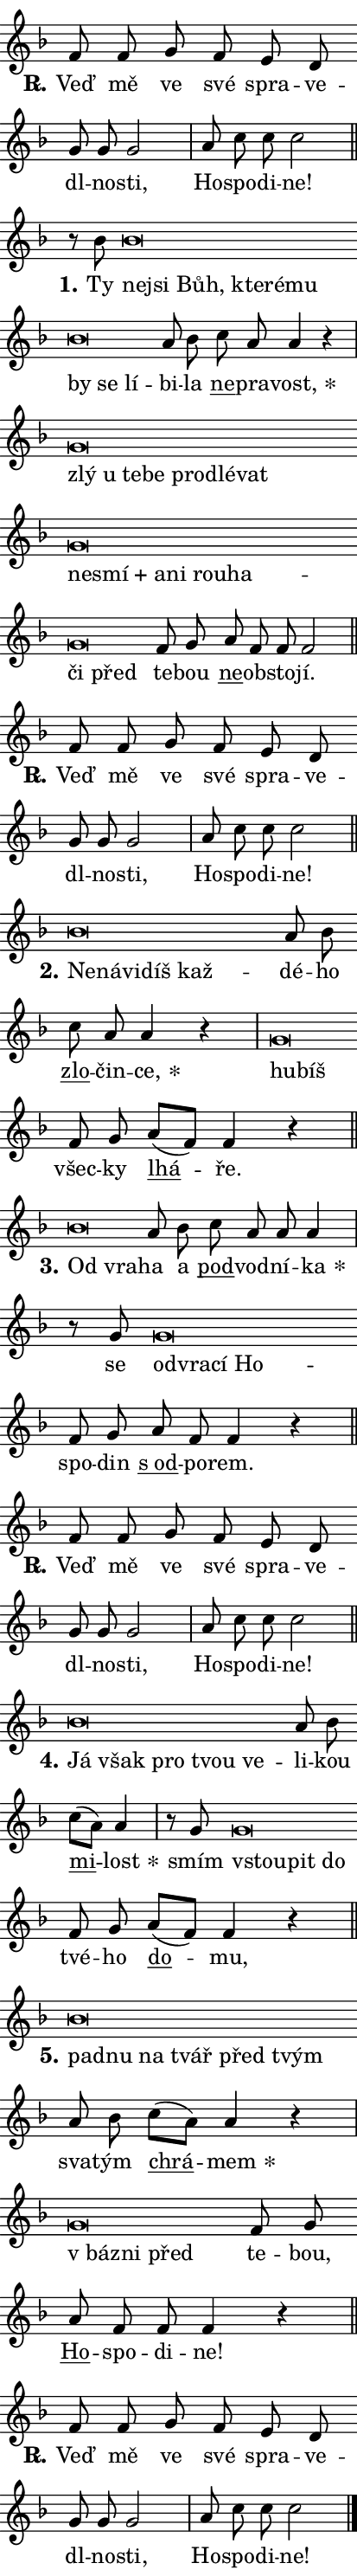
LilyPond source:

\version "2.22.1"
\header { tagline = "" }
\paper {
  indent = 0\cm
  top-margin = 0\cm
  right-margin = 0\cm
  bottom-margin = 0\cm
  left-margin = 0\cm
  paper-width = 7\cm
  page-breaking = #ly:one-page-breaking
  system-system-spacing.basic-distance = #11
  score-system-spacing.basic-distance = #11
  ragged-last = ##f
}


%% Author: Thomas Morley
%% https://lists.gnu.org/archive/html/lilypond-user/2020-05/msg00002.html
#(define (line-position grob)
"Returns position of @var[grob} in current system:
   @code{'start}, if at first time-step
   @code{'end}, if at last time-step
   @code{'middle} otherwise
"
  (let* ((col (ly:item-get-column grob))
         (ln (ly:grob-object col 'left-neighbor))
         (rn (ly:grob-object col 'right-neighbor))
         (col-to-check-left (if (ly:grob? ln) ln col))
         (col-to-check-right (if (ly:grob? rn) rn col))
         (break-dir-left
           (and
             (ly:grob-property col-to-check-left 'non-musical #f)
             (ly:item-break-dir col-to-check-left)))
         (break-dir-right
           (and
             (ly:grob-property col-to-check-right 'non-musical #f)
             (ly:item-break-dir col-to-check-right))))
        (cond ((eqv? 1 break-dir-left) 'start)
              ((eqv? -1 break-dir-right) 'end)
              (else 'middle))))

#(define (tranparent-at-line-position vctor)
  (lambda (grob)
  "Relying on @code{line-position} select the relevant enry from @var{vctor}.
Used to determine transparency,"
    (case (line-position grob)
      ((end) (not (vector-ref vctor 0)))
      ((middle) (not (vector-ref vctor 1)))
      ((start) (not (vector-ref vctor 2))))))

noteHeadBreakVisibility =
#(define-music-function (break-visibility)(vector?)
"Makes @code{NoteHead}s transparent relying on @var{break-visibility}"
#{
  \override NoteHead.transparent =
    #(tranparent-at-line-position break-visibility)
#})

#(define delete-ledgers-for-transparent-note-heads
  (lambda (grob)
    "Reads whether a @code{NoteHead} is transparent.
If so this @code{NoteHead} is removed from @code{'note-heads} from
@var{grob}, which is supposed to be @code{LedgerLineSpanner}.
As a result ledgers are not printed for this @code{NoteHead}"
    (let* ((nhds-array (ly:grob-object grob 'note-heads))
           (nhds-list
             (if (ly:grob-array? nhds-array)
                 (ly:grob-array->list nhds-array)
                 '()))
           ;; Relies on the transparent-property being done before
           ;; Staff.LedgerLineSpanner.after-line-breaking is executed.
           ;; This is fragile ...
           (to-keep
             (remove
               (lambda (nhd)
                 (ly:grob-property nhd 'transparent #f))
               nhds-list)))
      ;; TODO find a better method to iterate over grob-arrays, similiar
      ;; to filter/remove etc for lists
      ;; For now rebuilt from scratch
      (set! (ly:grob-object grob 'note-heads)  '())
      (for-each
        (lambda (nhd)
          (ly:pointer-group-interface::add-grob grob 'note-heads nhd))
        to-keep))))

hideNotes = {
  \noteHeadBreakVisibility #begin-of-line-visible
}
unHideNotes = {
  \noteHeadBreakVisibility #all-visible
}

% work-around for resetting accidentals
% https://lilypond.org/doc/v2.23/Documentation/notation/displaying-rhythms#unmetered-music
cadenzaMeasure = {
  \cadenzaOff
  \partial 1024 s1024
  \cadenzaOn
}

#(define-markup-command (accent layout props text) (markup?)
  "Underline accented syllable"
  (interpret-markup layout props
    #{\markup \override #'(offset . 4.3) \underline { #text }#}))

responsum = \markup \concat {
  "R" \hspace #-1.05 \path #0.1 #'((moveto 0 0.07) (lineto 0.9 0.8)) \hspace #0.05 "."
}

\layout {
    \context {
        \Staff
        \remove "Time_signature_engraver"
        \override LedgerLineSpanner.after-line-breaking = #delete-ledgers-for-transparent-note-heads
    }
    \context {
        \Voice {
            \override NoteHead.output-attributes = #'((class . "notehead"))
            \override Hairpin.height = #0.55
        }
    }
    \context {
        \Lyrics {
            \override StanzaNumber.output-attributes = #'((class . "stanzanumber"))
            \override LyricSpace.minimum-distance = #0.9
            \override LyricText.font-name = #"TeX Gyre Schola"
            \override LyricText.font-size = 1
            \override StanzaNumber.font-name = #"TeX Gyre Schola Bold"
            \override StanzaNumber.font-size = 1
        }
    }
}

% magnetic-lyrics.ily
%
%   written by
%     Jean Abou Samra <jean@abou-samra.fr>
%     Werner Lemberg <wl@gnu.org>
%
%   adapted by
%     Jiri Hon <jiri.hon@gmail.com>
%
% Version 2022-Apr-15

% https://www.mail-archive.com/lilypond-user@gnu.org/msg149350.html

#(define (Left_hyphen_pointer_engraver context)
   "Collect syllable-hyphen-syllable occurrences in lyrics and store
them in properties.  This engraver only looks to the left.  For
example, if the lyrics input is @code{foo -- bar}, it does the
following.

@itemize @bullet
@item
Set the @code{text} property of the @code{LyricHyphen} grob between
@q{foo} and @q{bar} to @code{foo}.

@item
Set the @code{left-hyphen} property of the @code{LyricText} grob with
text @q{foo} to the @code{LyricHyphen} grob between @q{foo} and
@q{bar}.
@end itemize

Use this auxiliary engraver in combination with the
@code{lyric-@/text::@/apply-@/magnetic-@/offset!} hook."
   (let ((hyphen #f)
         (text #f))
     (make-engraver
      (acknowledgers
       ((lyric-syllable-interface engraver grob source-engraver)
        (set! text grob)))
      (end-acknowledgers
       ((lyric-hyphen-interface engraver grob source-engraver)
        ;(when (not (grob::has-interface grob 'lyric-space-interface))
          (set! hyphen grob)));)
      ((stop-translation-timestep engraver)
       (when (and text hyphen)
         (ly:grob-set-object! text 'left-hyphen hyphen))
       (set! text #f)
       (set! hyphen #f)))))

#(define (lyric-text::apply-magnetic-offset! grob)
   "If the space between two syllables is less than the value in
property @code{LyricText@/.details@/.squash-threshold}, move the right
syllable to the left so that it gets concatenated with the left
syllable.

Use this function as a hook for
@code{LyricText@/.after-@/line-@/breaking} if the
@code{Left_@/hyphen_@/pointer_@/engraver} is active."
   (let ((hyphen (ly:grob-object grob 'left-hyphen #f)))
     (when hyphen
       (let ((left-text (ly:spanner-bound hyphen LEFT)))
         (when (grob::has-interface left-text 'lyric-syllable-interface)
           (let* ((common (ly:grob-common-refpoint grob left-text X))
                  (this-x-ext (ly:grob-extent grob common X))
                  (left-x-ext
                   (begin
                     ;; Trigger magnetism for left-text.
                     (ly:grob-property left-text 'after-line-breaking)
                     (ly:grob-extent left-text common X)))
                  ;; `delta` is the gap width between two syllables.
                  (delta (- (interval-start this-x-ext)
                            (interval-end left-x-ext)))
                  (details (ly:grob-property grob 'details))
                  (threshold (assoc-get 'squash-threshold details 0.2)))
             (when (< delta threshold)
               (let* (;; We have to manipulate the input text so that
                      ;; ligatures crossing syllable boundaries are not
                      ;; disabled.  For languages based on the Latin
                      ;; script this is essentially a beautification.
                      ;; However, for non-Western scripts it can be a
                      ;; necessity.
                      (lt (ly:grob-property left-text 'text))
                      (rt (ly:grob-property grob 'text))
                      (is-space (grob::has-interface hyphen 'lyric-space-interface))
                      (space (if is-space " " ""))
                      (space-markup (grob-interpret-markup grob " "))
                      (space-size (interval-length (ly:stencil-extent space-markup X)))
                      (extra-delta (if is-space space-size 0))
                      ;; Append new syllable.
                      (ltrt-space (if (and (string? lt) (string? rt))
                                (string-append lt space rt)
                                (make-concat-markup (list lt space rt))))
                      ;; Right-align `ltrt` to the right side.
                      (ltrt-space-markup (grob-interpret-markup
                               grob
                               (make-translate-markup
                                (cons (interval-length this-x-ext) 0)
                                (make-right-align-markup ltrt-space)))))
                 (begin
                   ;; Don't print `left-text`.
                   (ly:grob-set-property! left-text 'stencil #f)
                   ;; Set text and stencil (which holds all collected
                   ;; syllables so far) and shift it to the left.
                   (ly:grob-set-property! grob 'text ltrt-space)
                   (ly:grob-set-property! grob 'stencil ltrt-space-markup)
                   (ly:grob-translate-axis! grob (- (- delta extra-delta)) X))))))))))


#(define (lyric-hyphen::displace-bounds-first grob)
   ;; Make very sure this callback isn't triggered too early.
   (let ((left (ly:spanner-bound grob LEFT))
         (right (ly:spanner-bound grob RIGHT)))
     (ly:grob-property left 'after-line-breaking)
     (ly:grob-property right 'after-line-breaking)
     (ly:lyric-hyphen::print grob)))

squashThreshold = #0.4

\layout {
  \context {
    \Lyrics
    \consists #Left_hyphen_pointer_engraver
    \override LyricText.after-line-breaking =
      #lyric-text::apply-magnetic-offset!
    \override LyricHyphen.stencil = #lyric-hyphen::displace-bounds-first
    \override LyricText.details.squash-threshold = \squashThreshold
    \override LyricHyphen.minimum-distance = 0
    \override LyricHyphen.minimum-length = \squashThreshold
  }
}

squash = \override LyricText.details.squash-threshold = 9999
unSquash = \override LyricText.details.squash-threshold = \squashThreshold

left = \override LyricText.self-alignment-X = #LEFT
unLeft = \revert LyricText.self-alignment-X

starOffset = #(lambda (grob) 
                (let ((x_offset (ly:self-alignment-interface::aligned-on-x-parent grob)))
                  (if (= x_offset 0) 0 (+ x_offset 1.2))))

star = #(define-music-function (syllable)(string?)
"Append star separator at the end of a syllable"
#{
  \once \override LyricText.X-offset = #starOffset
  \lyricmode { \markup {
    #syllable
    \override #'((font-name . "TeX Gyre Schola Bold")) \hspace #0.2 \lower #0.65 \larger "*"
  } }
#})

starAccent = #(define-music-function (syllable)(string?)
"Append star separator at the end of a syllable and make accent"
#{
  \once \override LyricText.X-offset = #starOffset
  \lyricmode { \markup {
    \accent #syllable
    \override #'((font-name . "TeX Gyre Schola Bold")) \hspace #0.2 \lower #0.65 \larger "*"
  } }
#})

breath = #(define-music-function (syllable)(string?)
"Append breathing indicator at the end of a syllable"
#{
  \lyricmode { \markup { #syllable "+" } }
#})

optionalBreath = #(define-music-function (syllable)(string?)
"Append optional breathing indicator at the end of a syllable"
#{
  \lyricmode { \markup { #syllable "(+)" } }
#})


\score {
    <<
        \new Voice = "melody" { \cadenzaOn \key f \major \relative { f'8 f g f e d \bar "" g g g2 \cadenzaMeasure \bar "|" a8 c c c2 \cadenzaMeasure \bar "||" \break }
\relative { r8 bes'8 bes\breve*1/16 \hideNotes \breve*1/16 \bar "" \breve*1/16 \bar "" \breve*1/16 \bar "" \breve*1/16 \bar "" \breve*1/16 \bar "" \breve*1/16 \bar "" \breve*1/16 \breve*1/16 \bar "" \unHideNotes a8 bes \bar "" c a a4 r \cadenzaMeasure \bar "|" g\breve*1/16 \hideNotes \breve*1/16 \bar "" \breve*1/16 \bar "" \breve*1/16 \bar "" \breve*1/16 \bar "" \breve*1/16 \bar "" \breve*1/16 \bar "" \breve*1/16 \bar "" \breve*1/16 \bar "" \breve*1/16 \bar "" \breve*1/16 \bar "" \breve*1/16 \bar "" \breve*1/16 \bar "" \breve*1/16 \breve*1/16 \bar "" \unHideNotes f8 g \bar "" a f f f2 \cadenzaMeasure \bar "||" \break }
\relative { f'8 f g f e d \bar "" g g g2 \cadenzaMeasure \bar "|" a8 c c c2 \cadenzaMeasure \bar "||" \break }
\relative { bes'\breve*1/16 \hideNotes \breve*1/16 \bar "" \breve*1/16 \bar "" \breve*1/16 \breve*1/16 \bar "" \unHideNotes a8 bes \bar "" c a a4 r \cadenzaMeasure \bar "|" g\breve*1/16 \hideNotes \breve*1/16 \bar "" \unHideNotes f8 g \bar "" a[( f)] f4 r \cadenzaMeasure \bar "||" \break }
\relative { bes'\breve*1/16 \hideNotes \breve*1/16 \bar "" \unHideNotes a8 bes \bar "" c a a a4 \cadenzaMeasure \bar "|" r8 g8 g\breve*1/16 \hideNotes \breve*1/16 \bar "" \breve*1/16 \breve*1/16 \bar "" \unHideNotes f8 g \bar "" a f f4 r \cadenzaMeasure \bar "||" \break }
\relative { f'8 f g f e d \bar "" g g g2 \cadenzaMeasure \bar "|" a8 c c c2 \cadenzaMeasure \bar "||" \break }
\relative { bes'\breve*1/16 \hideNotes \breve*1/16 \bar "" \breve*1/16 \bar "" \breve*1/16 \breve*1/16 \bar "" \unHideNotes a8 bes \bar "" c[( a)] a4 \cadenzaMeasure \bar "|" r8 g8 g\breve*1/16 \hideNotes \breve*1/16 \breve*1/16 \bar "" \unHideNotes f8 g \bar "" a[( f)] f4 r \cadenzaMeasure \bar "||" \break }
\relative { bes'\breve*1/16 \hideNotes \breve*1/16 \bar "" \breve*1/16 \bar "" \breve*1/16 \bar "" \breve*1/16 \breve*1/16 \bar "" \unHideNotes a8 bes \bar "" c[( a)] a4 r \cadenzaMeasure \bar "|" g\breve*1/16 \hideNotes \breve*1/16 \breve*1/16 \bar "" \unHideNotes f8 g \bar "" a f f f4 r \cadenzaMeasure \bar "||" \break }
\relative { f'8 f g f e d \bar "" g g g2 \cadenzaMeasure \bar "|" a8 c c c2 \cadenzaMeasure \bar "||" \break } \bar "|." }
        \new Lyrics \lyricsto "melody" { \lyricmode { \set stanza = \responsum
Veď mě ve své spra -- ve -- dl -- no -- sti, Ho -- spo -- di -- ne!
\set stanza = "1."
Ty \left nej -- \squash si Bůh, kte -- ré -- mu by se lí -- \unLeft \unSquash bi -- la \markup \accent ne -- pra -- \star vost, \left zlý \squash u te -- be pro -- dlé -- vat ne -- \breath "smí" a -- ni rou -- ha -- či před \unLeft \unSquash te -- bou \markup \accent ne -- ob -- sto -- jí.
\set stanza = \responsum
Veď mě ve své spra -- ve -- dl -- no -- sti, Ho -- spo -- di -- ne!
\set stanza = "2."
\left Ne -- \squash ná -- vi -- díš kaž -- \unLeft \unSquash dé -- ho \markup \accent zlo -- čin -- \star ce, \left hu -- \squash bíš \unLeft \unSquash všec -- ky \markup \accent lhá -- ře.
\set stanza = "3."
\left Od \squash vra -- \unLeft \unSquash ha a \markup \accent pod -- vod -- ní -- \star ka se \left od -- \squash vra -- cí Ho -- \unLeft \unSquash spo -- din \markup \accent "s od" -- po -- rem.
\set stanza = \responsum
Veď mě ve své spra -- ve -- dl -- no -- sti, Ho -- spo -- di -- ne!
\set stanza = "4."
\left Já \squash však pro tvou ve -- \unLeft \unSquash li -- kou \markup \accent mi -- \star lost smím \left vstou -- \squash pit do \unLeft \unSquash tvé -- ho \markup \accent do -- mu,
\set stanza = "5."
\left pad -- \squash nu na tvář před tvým \unLeft \unSquash sva -- tým \markup \accent chrá -- \star mem \left "v báz" -- \squash ni před \unLeft \unSquash te -- bou, \markup \accent Ho -- spo -- di -- ne!
\set stanza = \responsum
Veď mě ve své spra -- ve -- dl -- no -- sti, Ho -- spo -- di -- ne! } }
    >>
    \layout {}
}
